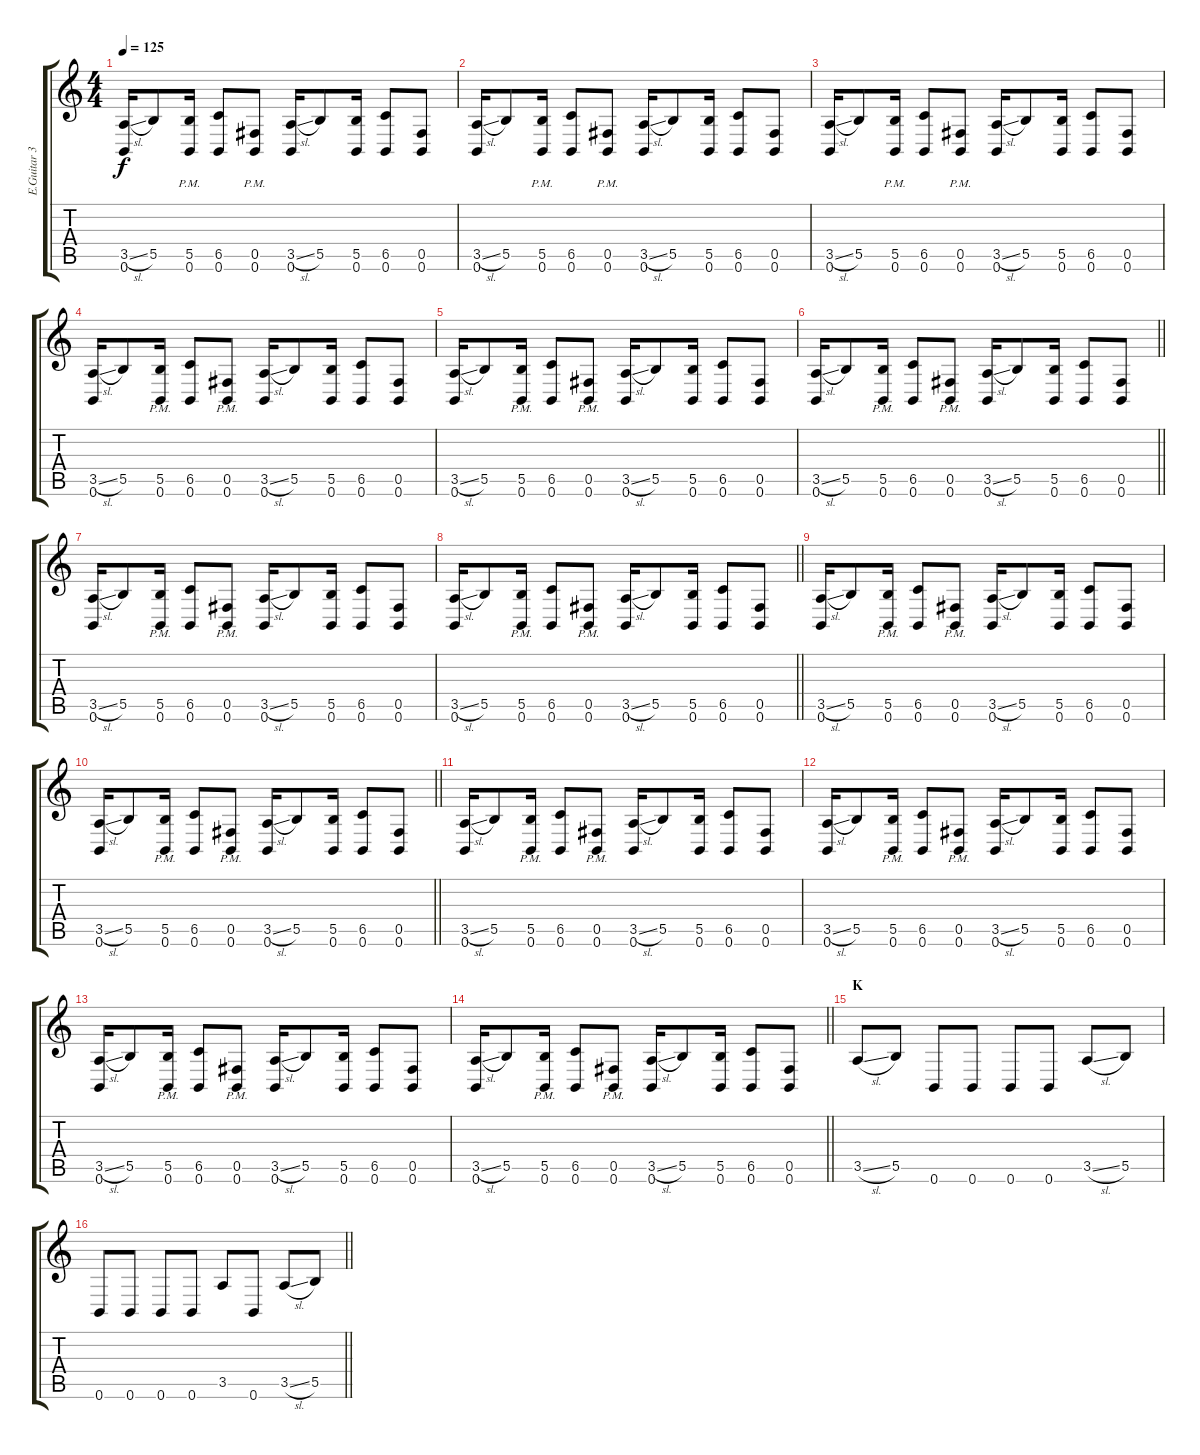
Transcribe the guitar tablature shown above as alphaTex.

\track ("E.Guitar 3" "E.Guitar 3") {instrument overdrivenguitar}
\staff {score tabs}
\tuning (Db4 Ab3 E3 B2 Gb2 B1) {hide}
\ts (4 4)
\tempo 125
\clef g2
\ks c
(3.5{sl} 0.6).16{dy f} 5.5.8 (5.5 0.6{pm}).16 (6.5 0.6).8 (0.5 0.6{pm}).8 (3.5{sl} 0.6).16 5.5.8 (5.5 0.6).16 (6.5 0.6).8 (0.5 0.6).8 |
(3.5{sl} 0.6).16 5.5.8 (5.5 0.6{pm}).16 (6.5 0.6).8 (0.5 0.6{pm}).8 (3.5{sl} 0.6).16 5.5.8 (5.5 0.6).16 (6.5 0.6).8 (0.5 0.6).8 |
(3.5{sl} 0.6).16 5.5.8 (5.5 0.6{pm}).16 (6.5 0.6).8 (0.5 0.6{pm}).8 (3.5{sl} 0.6).16 5.5.8 (5.5 0.6).16 (6.5 0.6).8 (0.5 0.6).8 |
(3.5{sl} 0.6).16 5.5.8 (5.5 0.6{pm}).16 (6.5 0.6).8 (0.5 0.6{pm}).8 (3.5{sl} 0.6).16 5.5.8 (5.5 0.6).16 (6.5 0.6).8 (0.5 0.6).8 |
(3.5{sl} 0.6).16 5.5.8 (5.5 0.6{pm}).16 (6.5 0.6).8 (0.5 0.6{pm}).8 (3.5{sl} 0.6).16 5.5.8 (5.5 0.6).16 (6.5 0.6).8 (0.5 0.6).8 |
\barLineRight lightlight
(3.5{sl} 0.6).16 5.5.8 (5.5 0.6{pm}).16 (6.5 0.6).8 (0.5 0.6{pm}).8 (3.5{sl} 0.6).16 5.5.8 (5.5 0.6).16 (6.5 0.6).8 (0.5 0.6).8 |
(3.5{sl} 0.6).16 5.5.8 (5.5 0.6{pm}).16 (6.5 0.6).8 (0.5 0.6{pm}).8 (3.5{sl} 0.6).16 5.5.8 (5.5 0.6).16 (6.5 0.6).8 (0.5 0.6).8 |
\barLineRight lightlight
(3.5{sl} 0.6).16 5.5.8 (5.5 0.6{pm}).16 (6.5 0.6).8 (0.5 0.6{pm}).8 (3.5{sl} 0.6).16 5.5.8 (5.5 0.6).16 (6.5 0.6).8 (0.5 0.6).8 |
(3.5{sl} 0.6).16 5.5.8 (5.5 0.6{pm}).16 (6.5 0.6).8 (0.5 0.6{pm}).8 (3.5{sl} 0.6).16 5.5.8 (5.5 0.6).16 (6.5 0.6).8 (0.5 0.6).8 |
\barLineRight lightlight
(3.5{sl} 0.6).16 5.5.8 (5.5 0.6{pm}).16 (6.5 0.6).8 (0.5 0.6{pm}).8 (3.5{sl} 0.6).16 5.5.8 (5.5 0.6).16 (6.5 0.6).8 (0.5 0.6).8 |
(3.5{sl} 0.6).16 5.5.8 (5.5 0.6{pm}).16 (6.5 0.6).8 (0.5 0.6{pm}).8 (3.5{sl} 0.6).16 5.5.8 (5.5 0.6).16 (6.5 0.6).8 (0.5 0.6).8 |
(3.5{sl} 0.6).16 5.5.8 (5.5 0.6{pm}).16 (6.5 0.6).8 (0.5 0.6{pm}).8 (3.5{sl} 0.6).16 5.5.8 (5.5 0.6).16 (6.5 0.6).8 (0.5 0.6).8 |
(3.5{sl} 0.6).16 5.5.8 (5.5 0.6{pm}).16 (6.5 0.6).8 (0.5 0.6{pm}).8 (3.5{sl} 0.6).16 5.5.8 (5.5 0.6).16 (6.5 0.6).8 (0.5 0.6).8 |
\barLineRight lightlight
(3.5{sl} 0.6).16 5.5.8 (5.5 0.6{pm}).16 (6.5 0.6).8 (0.5 0.6{pm}).8 (3.5{sl} 0.6).16 5.5.8 (5.5 0.6).16 (6.5 0.6).8 (0.5 0.6).8 |
\section ("" "K")
3.5{sl}.8 5.5.8 0.6.8 0.6.8 0.6.8 0.6.8 3.5{sl}.8 5.5.8 |
\barLineRight lightlight
0.6.8 0.6.8 0.6.8 0.6.8 3.5.8 0.6.8 3.5{sl}.8 5.5.8
